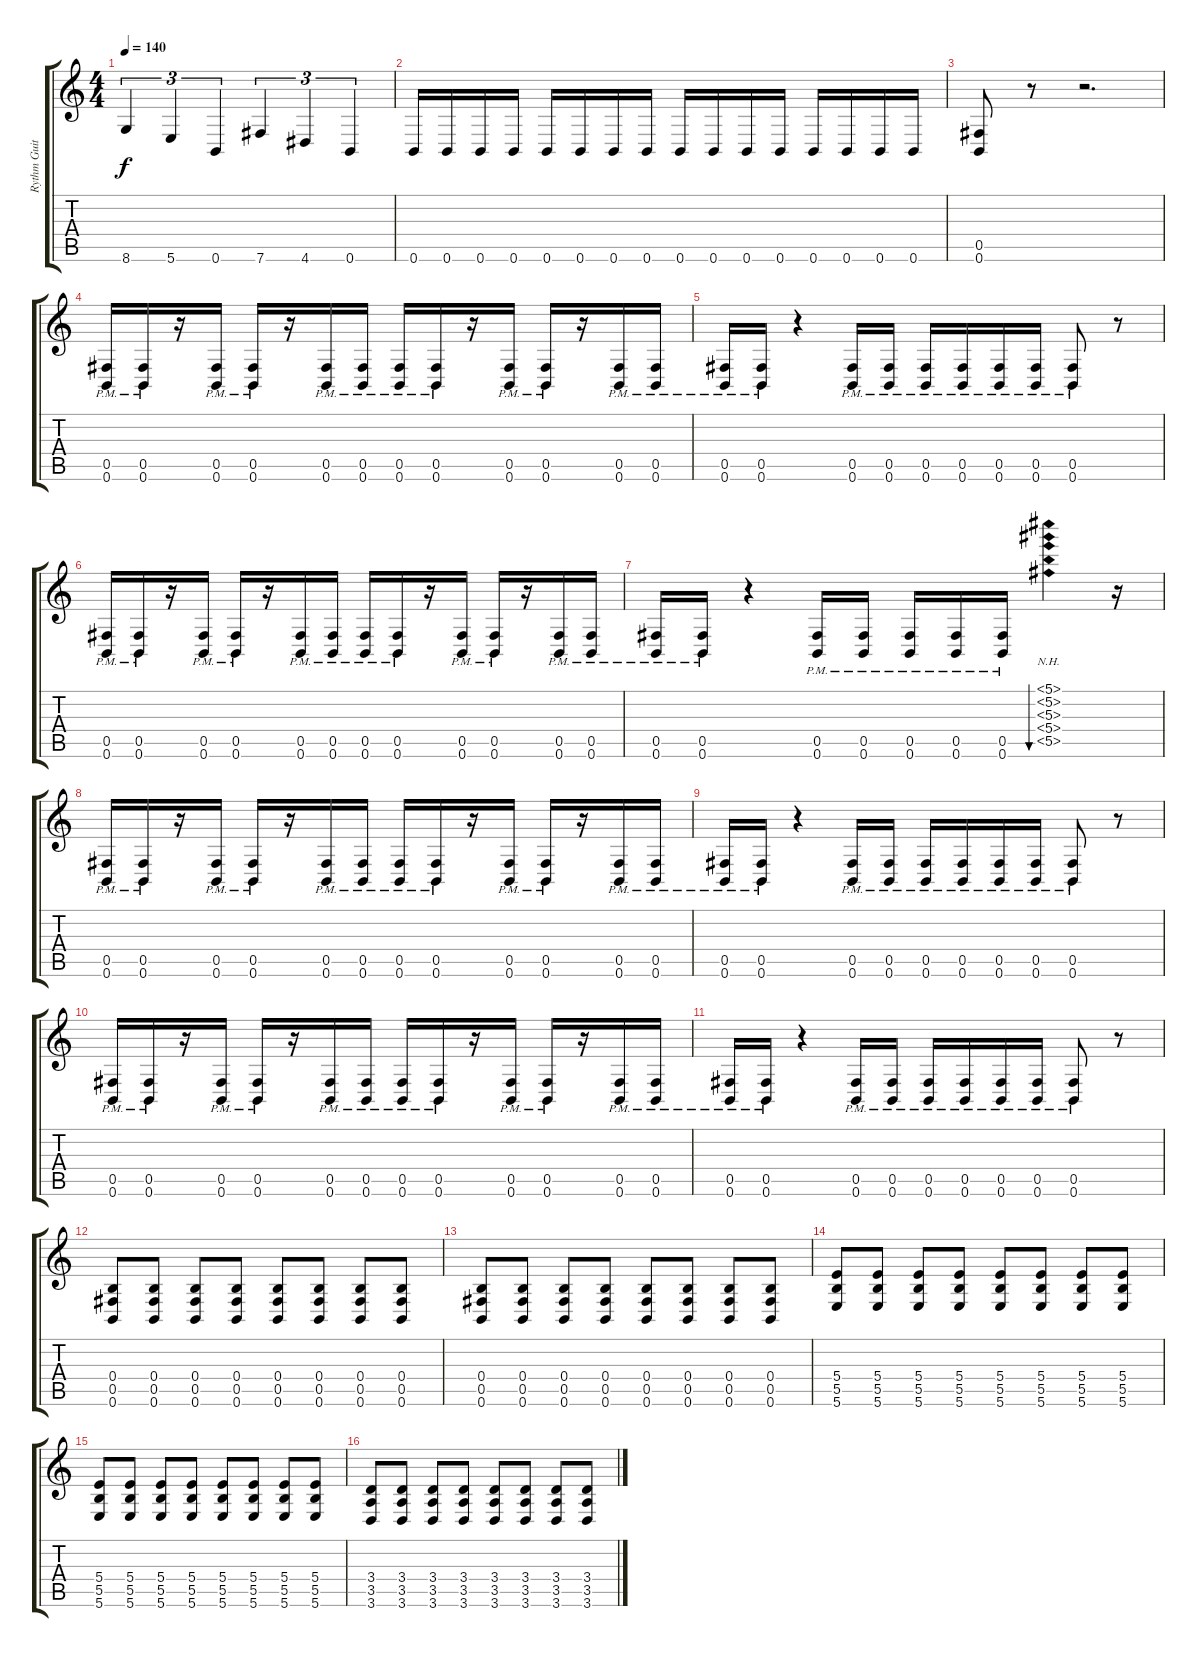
\track ("Rythm Guitar" "Rythm Guit") {instrument overdrivenguitar}
\staff {score tabs}
\tuning (Db4 Ab3 E3 B2 Gb2 B1) {hide}
\ts (4 4)
\tempo 140
\clef g2
\ks c
8.6.4{tu (3 2) dy f} 5.6.4{tu (3 2)} 0.6.4{tu (3 2)} 7.6.4{tu (3 2)} 4.6.4{tu (3 2)} 0.6.4{tu (3 2)} |
0.6.16 0.6.16 0.6.16 0.6.16 0.6.16 0.6.16 0.6.16 0.6.16 0.6.16 0.6.16 0.6.16 0.6.16 0.6.16 0.6.16 0.6.16 0.6.16 |
(0.5 0.6).8 r.8 r.2{d} |
(0.5{pm} 0.6{pm}).16 (0.5{pm} 0.6{pm}).16 r.16 (0.5{pm} 0.6{pm}).16 (0.5{pm} 0.6{pm}).16 r.16 (0.5{pm} 0.6{pm}).16 (0.5{pm} 0.6{pm}).16 (0.5{pm} 0.6{pm}).16 (0.5{pm} 0.6{pm}).16 r.16 (0.5{pm} 0.6{pm}).16 (0.5{pm} 0.6{pm}).16 r.16 (0.5{pm} 0.6{pm}).16 (0.5{pm} 0.6{pm}).16 |
(0.5{pm} 0.6{pm}).16 (0.5{pm} 0.6{pm}).16 r.4 (0.5{pm} 0.6{pm}).16 (0.5{pm} 0.6{pm}).16 (0.5{pm} 0.6{pm}).16 (0.5{pm} 0.6{pm}).16 (0.5{pm} 0.6{pm}).16 (0.5{pm} 0.6{pm}).16 (0.5{pm} 0.6{pm}).8 r.8 |
(0.5{pm} 0.6{pm}).16 (0.5{pm} 0.6{pm}).16 r.16 (0.5{pm} 0.6{pm}).16 (0.5{pm} 0.6{pm}).16 r.16 (0.5{pm} 0.6{pm}).16 (0.5{pm} 0.6{pm}).16 (0.5{pm} 0.6{pm}).16 (0.5{pm} 0.6{pm}).16 r.16 (0.5{pm} 0.6{pm}).16 (0.5{pm} 0.6{pm}).16 r.16 (0.5{pm} 0.6{pm}).16 (0.5{pm} 0.6{pm}).16 |
(0.5{pm} 0.6{pm}).16 (0.5{pm} 0.6{pm}).16 r.4 (0.5{pm} 0.6{pm}).16 (0.5{pm} 0.6{pm}).16 (0.5{pm} 0.6{pm}).16 (0.5{pm} 0.6{pm}).16 (0.5{pm} 0.6{pm}).16 (5.1{nh} 5.2{nh} 5.3{nh} 5.4{nh} 5.5{nh}).4{bu 240} r.16 |
(0.5{pm} 0.6{pm}).16 (0.5{pm} 0.6{pm}).16 r.16 (0.5{pm} 0.6{pm}).16 (0.5{pm} 0.6{pm}).16 r.16 (0.5{pm} 0.6{pm}).16 (0.5{pm} 0.6{pm}).16 (0.5{pm} 0.6{pm}).16 (0.5{pm} 0.6{pm}).16 r.16 (0.5{pm} 0.6{pm}).16 (0.5{pm} 0.6{pm}).16 r.16 (0.5{pm} 0.6{pm}).16 (0.5{pm} 0.6{pm}).16 |
(0.5{pm} 0.6{pm}).16 (0.5{pm} 0.6{pm}).16 r.4 (0.5{pm} 0.6{pm}).16 (0.5{pm} 0.6{pm}).16 (0.5{pm} 0.6{pm}).16 (0.5{pm} 0.6{pm}).16 (0.5{pm} 0.6{pm}).16 (0.5{pm} 0.6{pm}).16 (0.5{pm} 0.6{pm}).8 r.8 |
(0.5{pm} 0.6{pm}).16 (0.5{pm} 0.6{pm}).16 r.16 (0.5{pm} 0.6{pm}).16 (0.5{pm} 0.6{pm}).16 r.16 (0.5{pm} 0.6{pm}).16 (0.5{pm} 0.6{pm}).16 (0.5{pm} 0.6{pm}).16 (0.5{pm} 0.6{pm}).16 r.16 (0.5{pm} 0.6{pm}).16 (0.5{pm} 0.6{pm}).16 r.16 (0.5{pm} 0.6{pm}).16 (0.5{pm} 0.6{pm}).16 |
(0.5{pm} 0.6{pm}).16 (0.5{pm} 0.6{pm}).16 r.4 (0.5{pm} 0.6{pm}).16 (0.5{pm} 0.6{pm}).16 (0.5{pm} 0.6{pm}).16 (0.5{pm} 0.6{pm}).16 (0.5{pm} 0.6{pm}).16 (0.5{pm} 0.6{pm}).16 (0.5{pm} 0.6{pm}).8 r.8 |
(0.4 0.5 0.6).8 (0.4 0.5 0.6).8 (0.4 0.5 0.6).8 (0.4 0.5 0.6).8 (0.4 0.5 0.6).8 (0.4 0.5 0.6).8 (0.4 0.5 0.6).8 (0.4 0.5 0.6).8 |
(0.4 0.5 0.6).8 (0.4 0.5 0.6).8 (0.4 0.5 0.6).8 (0.4 0.5 0.6).8 (0.4 0.5 0.6).8 (0.4 0.5 0.6).8 (0.4 0.5 0.6).8 (0.4 0.5 0.6).8 |
(5.4 5.5 5.6).8 (5.4 5.5 5.6).8 (5.4 5.5 5.6).8 (5.4 5.5 5.6).8 (5.4 5.5 5.6).8 (5.4 5.5 5.6).8 (5.4 5.5 5.6).8 (5.4 5.5 5.6).8 |
(5.4 5.5 5.6).8 (5.4 5.5 5.6).8 (5.4 5.5 5.6).8 (5.4 5.5 5.6).8 (5.4 5.5 5.6).8 (5.4 5.5 5.6).8 (5.4 5.5 5.6).8 (5.4 5.5 5.6).8 |
(3.4 3.5 3.6).8 (3.4 3.5 3.6).8 (3.4 3.5 3.6).8 (3.4 3.5 3.6).8 (3.4 3.5 3.6).8 (3.4 3.5 3.6).8 (3.4 3.5 3.6).8 (3.4 3.5 3.6).8
